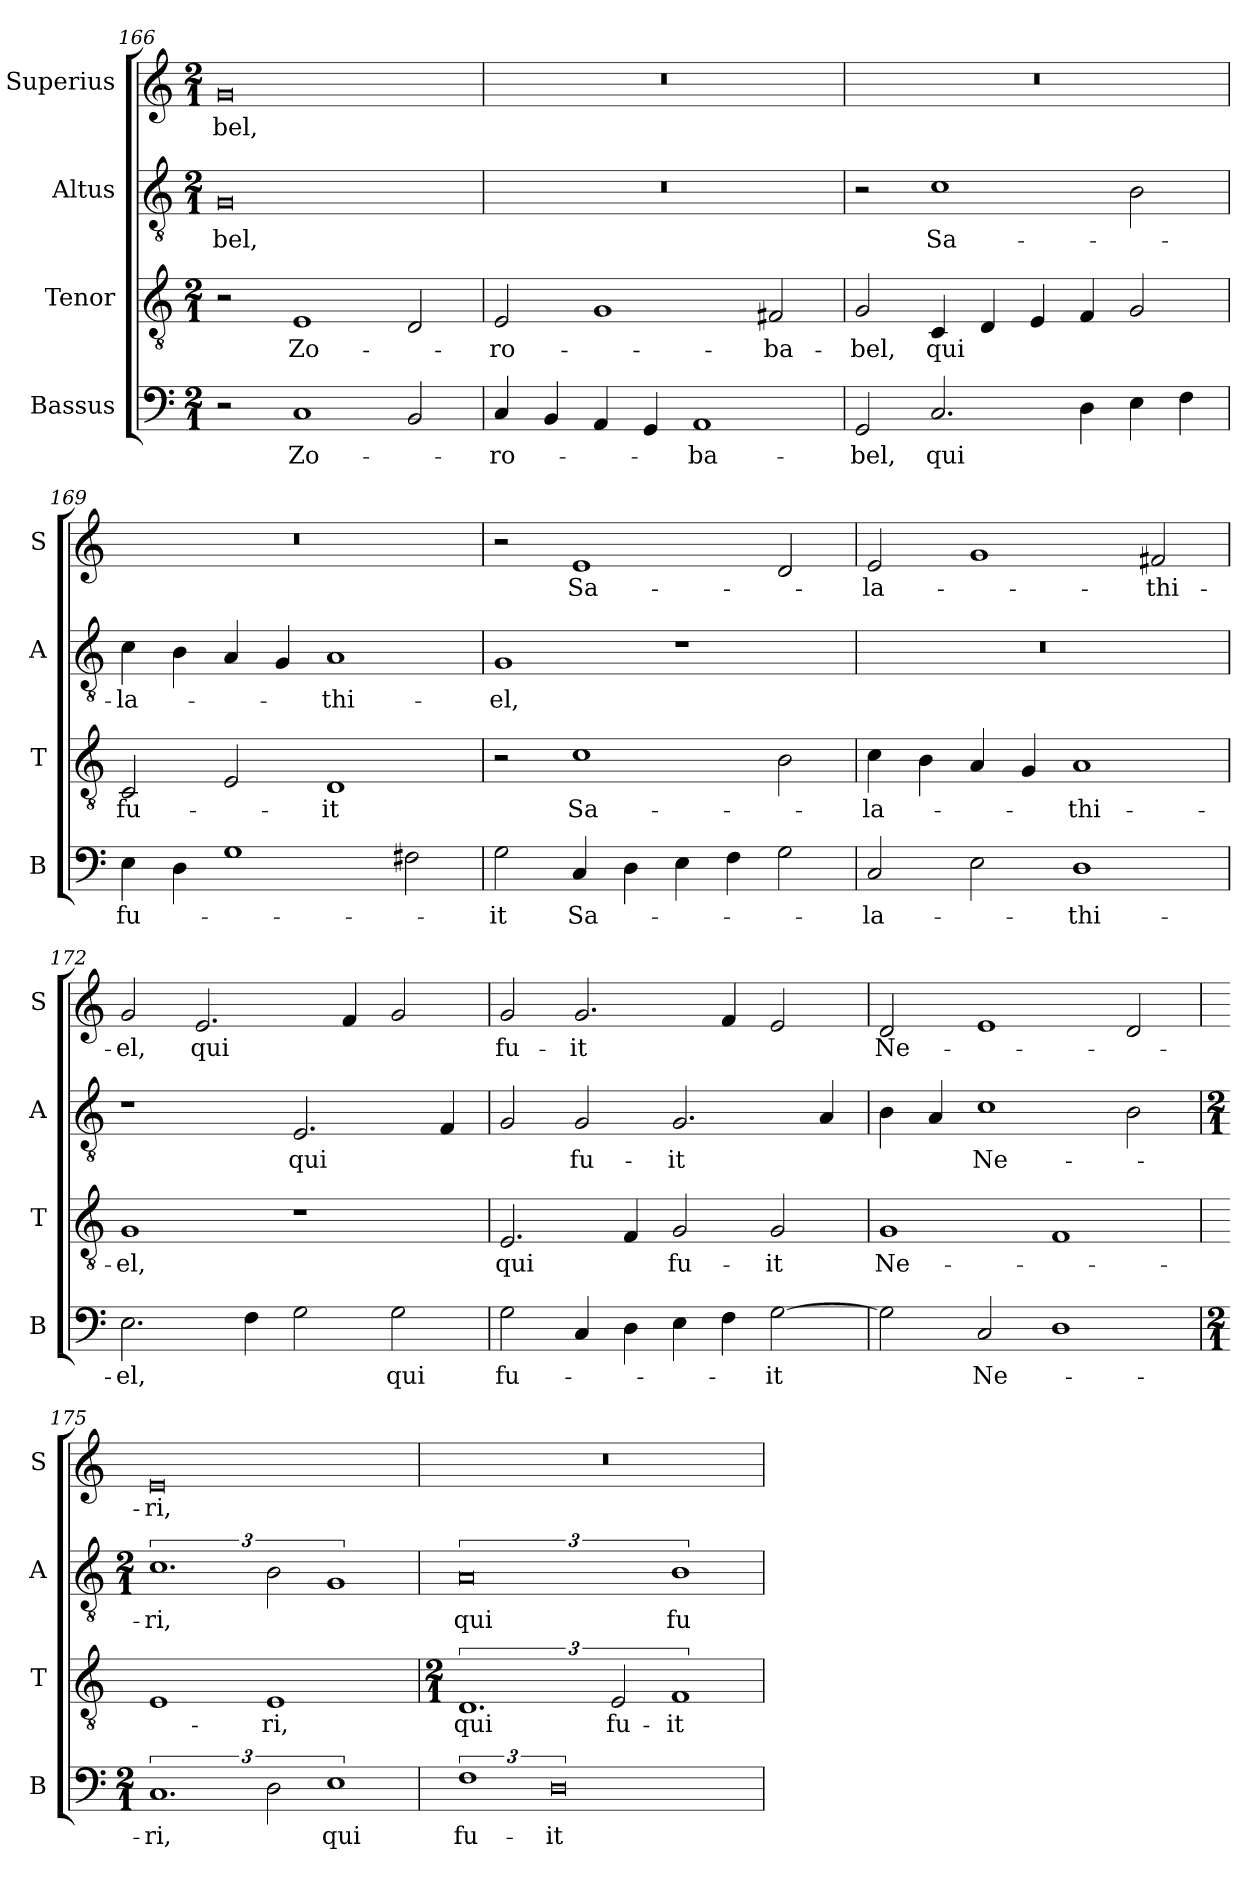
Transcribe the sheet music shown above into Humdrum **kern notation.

**kern	**text	**kern	**text	**kern	**text	**kern	**text
*part4	*part4	*part3	*part3	*part2	*part2	*part1	*part1
*staff4	*staff4	*staff3	*staff3	*staff2	*staff2	*staff1	*staff1
*I"Bassus	*	*I"Tenor	*	*I"Altus	*	*I"Superius	*
*I'B	*	*I'T	*	*I'A	*	*I'S	*
*clefF4	*	*clefGv2	*	*clefGv2	*	*clefG2	*
*k[]	*	*k[]	*	*k[]	*	*k[]	*
*M2/1	*	*M2/1	*	*M2/1	*	*M2/1	*
=166	=166	=166	=166	=166	=166	=166	=166
2r	.	2r	.	0G	-bel,	0g	-bel,
1C	Zo-	1E	Zo-	.	.	.	.
2BB/	.	2D/	.	.	.	.	.
=167	=167	=167	=167	=167	=167	=167	=167
4C/	-ro-	2E/	-ro-	0r	.	0r	.
4BB/	.	.	.	.	.	.	.
4AA/	.	1G	.	.	.	.	.
4GG/	.	.	.	.	.	.	.
1AA	-ba-	.	.	.	.	.	.
.	.	2F#X/	-ba-	.	.	.	.
=168	=168	=168	=168	=168	=168	=168	=168
2GG/	-bel,	2G/	-bel,	2r	.	0r	.
2.C/	qui	4C/	qui	1c	Sa-	.	.
.	.	4D/	.	.	.	.	.
.	.	4E/	.	.	.	.	.
4D\	.	4F/	.	.	.	.	.
4E\	.	2G/	.	2B\	.	.	.
4F\	.	.	.	.	.	.	.
=169	=169	=169	=169	=169	=169	=169	=169
4E\	fu-	2C/	fu-	4c\	-la-	0r	.
4D\	.	.	.	4B\	.	.	.
1G	.	2E/	.	4A/	.	.	.
.	.	.	.	4G/	.	.	.
.	.	1D	-it	1A	-thi-	.	.
2F#X\	.	.	.	.	.	.	.
=170	=170	=170	=170	=170	=170	=170	=170
2G\	-it	2r	.	1G	-el,	2r	.
4C/	Sa-	1c	Sa-	.	.	1e	Sa-
4D\	.	.	.	.	.	.	.
4E\	.	.	.	1r	.	.	.
4F\	.	.	.	.	.	.	.
2G\	.	2B\	.	.	.	2d/	.
=171	=171	=171	=171	=171	=171	=171	=171
2C/	-la-	4c\	-la-	0r	.	2e/	-la-
.	.	4B\	.	.	.	.	.
2E\	.	4A/	.	.	.	1g	.
.	.	4G/	.	.	.	.	.
1D	-thi-	1A	-thi-	.	.	.	.
.	.	.	.	.	.	2f#X/	-thi-
=172	=172	=172	=172	=172	=172	=172	=172
2.E\	-el,	1G	-el,	1r	.	2g/	-el,
.	.	.	.	.	.	2.e/	qui
4F\	.	.	.	.	.	.	.
2G\	.	1r	.	2.E/	qui	.	.
.	.	.	.	.	.	4f/	.
2G\	qui	.	.	.	.	2g/	.
.	.	.	.	4F/	.	.	.
=173	=173	=173	=173	=173	=173	=173	=173
2G\	fu-	2.E/	qui	2G/	.	2g/	fu-
4C/	.	.	.	2G/	fu-	2.g/	-it
4D\	.	4F/	.	.	.	.	.
4E\	.	2G/	fu-	2.G/	-it	.	.
4F\	.	.	.	.	.	4f/	.
[2G\	-it	2G/	-it	.	.	2e/	.
.	.	.	.	4A/	.	.	.
=174	=174	=174	=174	=174	=174	=174	=174
2G\]	.	1G	Ne-	4B\	.	2d/	Ne-
.	.	.	.	4A/	.	.	.
2C/	Ne-	.	.	1c	Ne-	1e	.
1D	.	1F	.	.	.	.	.
.	.	.	.	2B\	.	2d/	.
=175	=175	=175	=175	=175	=175	=175	=175
*M2/1	*	*	*	*M2/1	*	*	*
3%2.C	-ri,	1E	.	3%2.c	-ri,	0e	-ri,
3D\	.	1E	-ri,	3B\	.	.	.
3%2E	qui	.	.	3%2G	.	.	.
=176	=176	=176	=176	=176	=176	=176	=176
*	*	*M2/1	*	*	*	*	*
3%2F	fu-	3%2.D	qui	3%4A	qui	0r	.
3%4D	-it	.	.	.	.	.	.
.	.	3E/	fu-	.	.	.	.
.	.	3%2F	-it	3%2B	fu-	.	.
=	=	=	=	=	=	=	=
*-	*-	*-	*-	*-	*-	*-	*-
